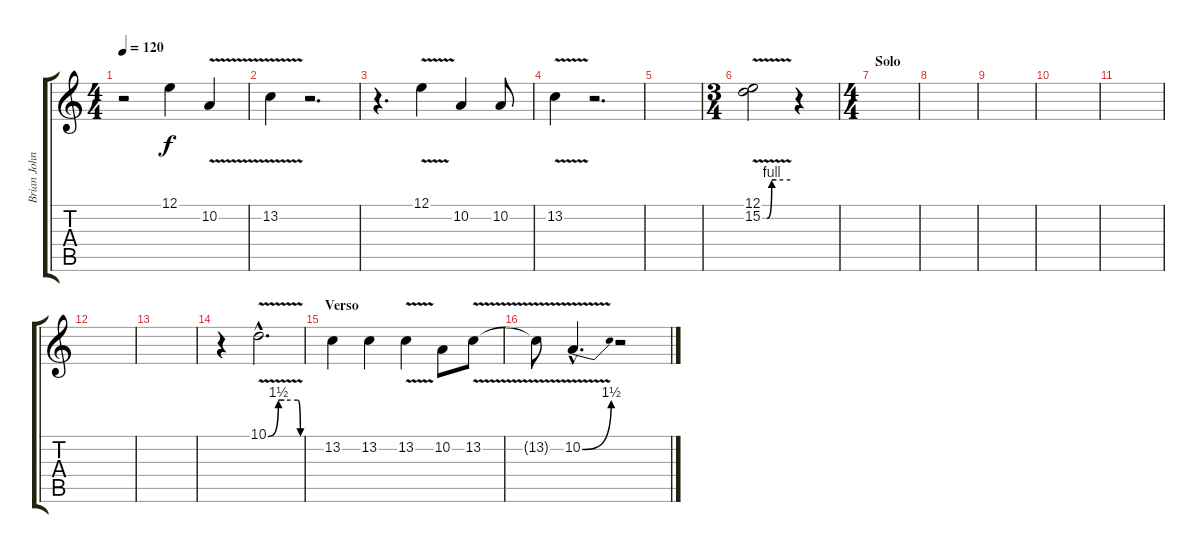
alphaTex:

\track ("Brian Johnson" "Brian John") {instrument lead2sawtooth}
\staff {score tabs}
\tuning (E4 B3 G3 D3 A2 E2) {hide}
\ts (4 4)
\tempo 120
\clef g2
\ks c
r.2{dy f} 12.1.4 10.2{v}.4 |
13.2{v}.4 r.2{d} |
r.4{d} 12.1{v}.4 10.2.4 10.2.8 |
13.2{v}.4 r.2{d} |
|
\ts (3 4)
(12.1 15.2{be (custom 0 0 10 0 20 4 30 4 60 4) v}).2 r.4 |
\ts (4 4)
\section ("" "Solo")
|
|
|
|
|
|
|
r.4 10.1{be (custom 0 0 19 6 30 6 55 6 60 0) v hac}.2{d} |
\section ("" "Verso")
13.2.4 13.2.4 13.2{v}.4 10.2.8 13.2{v}.8 |
13.2{t}.8 10.2{be (bend 0 0 60 6) v hac}.4{d} r.2
